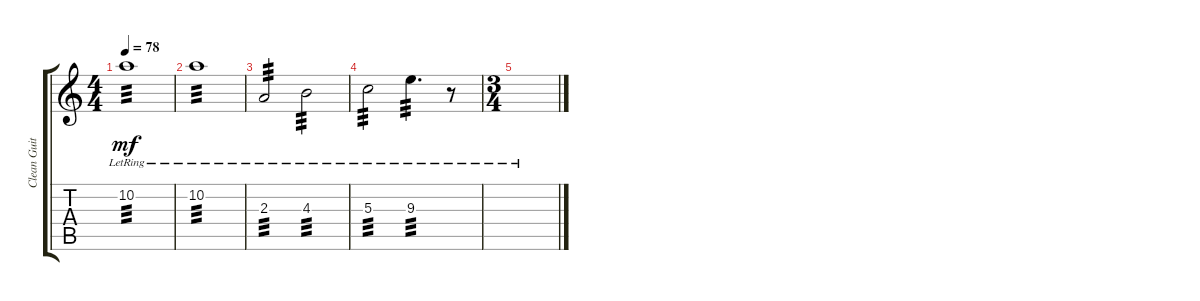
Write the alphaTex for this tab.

\track ("Clean Guitar 2" "Clean Guit") {instrument electricguitarjazz}
\staff {score tabs}
\tuning (E4 B3 G3 D3 A2 D2) {hide}
\ts (4 4)
\tempo 78
\clef g2
\ks c
10.2{lr}.1{tp 3 dy mf} |
10.2{lr}.1{tp 3} |
2.3{lr}.2{tp 3} 4.3{lr}.2{tp 3} |
5.3{lr}.2{tp 3} 9.3{lr}.4{d tp 3} r.8 |
\ts (3 4)
